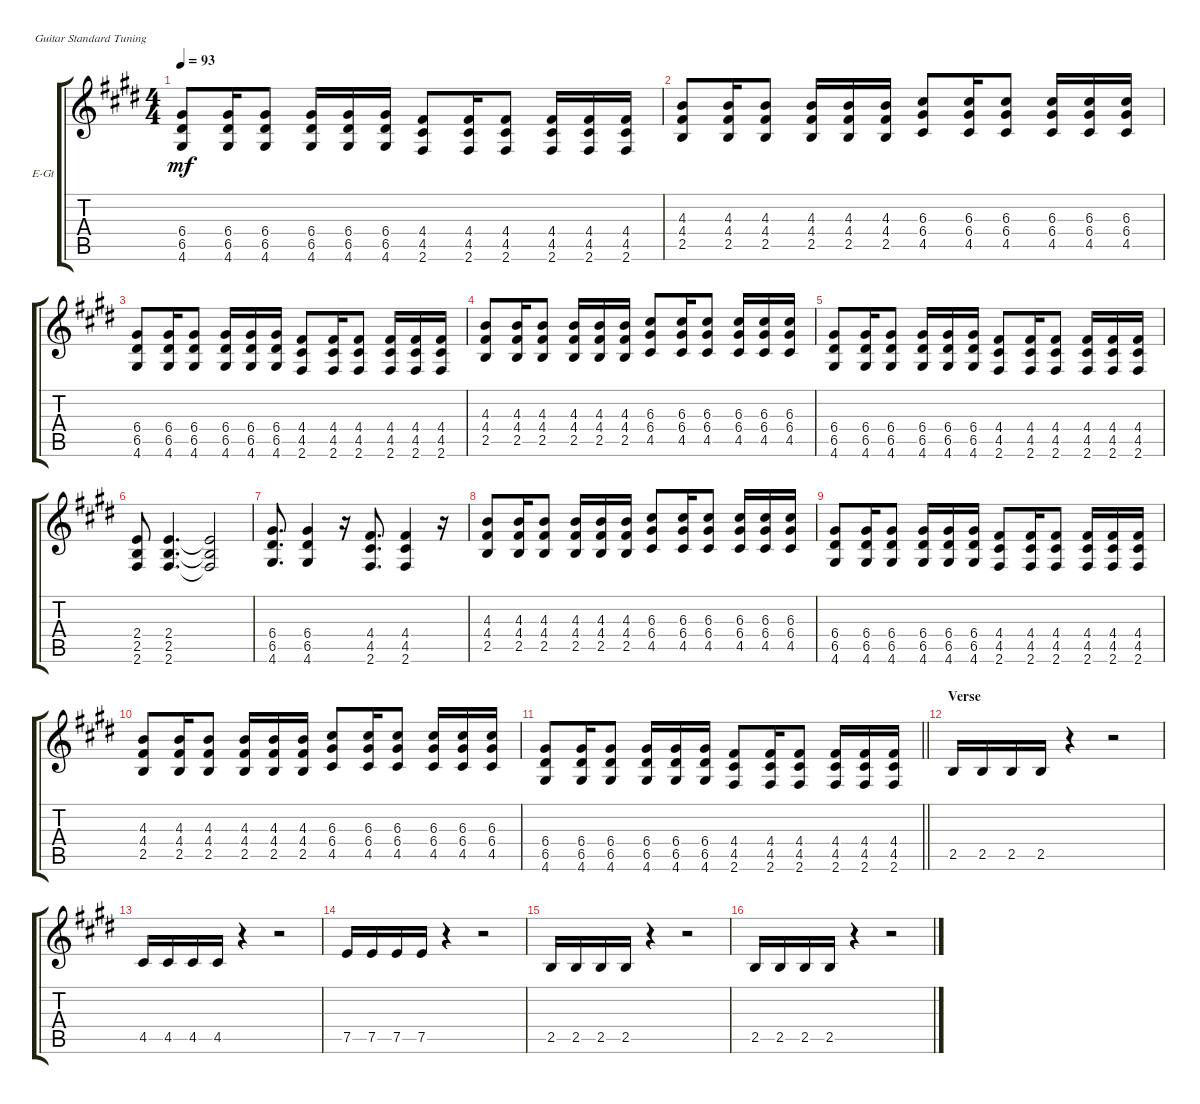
\defaultSystemsLayout 4
\bracketExtendMode groupsimilarinstruments
\firstSystemTrackNameOrientation horizontal
\otherSystemsTrackNameOrientation horizontal
\track ("Electric Guitar" "E-Gt") {instrument overdrivenguitar}
\staff {score tabs}
\tuning (E4 B3 G3 D3 A2 E2)
\ts (4 4)
\tempo 93
\clef g2
\ks e
(6.5 6.4 4.6).8{dy mf} (6.5 6.4 4.6).16 (6.5 6.4 4.6).8 (6.5 6.4 4.6).16 (6.5 6.4 4.6).16 (6.5 6.4 4.6).16 (2.6 4.5 4.4).8 (2.6 4.5 4.4).16 (2.6 4.5 4.4).8 (2.6 4.5 4.4).16 (2.6 4.5 4.4).16 (2.6 4.5 4.4).16 |
(2.5 4.4 4.3).8 (2.5 4.4 4.3).16 (2.5 4.4 4.3).8 (2.5 4.4 4.3).16 (2.5 4.4 4.3).16 (2.5 4.4 4.3).16 (6.3 6.4 4.5).8 (6.3 6.4 4.5).16 (6.3 6.4 4.5).8 (6.3 6.4 4.5).16 (6.3 6.4 4.5).16 (6.3 6.4 4.5).16 |
(6.5 6.4 4.6).8 (6.5 6.4 4.6).16 (6.5 6.4 4.6).8 (6.5 6.4 4.6).16 (6.5 6.4 4.6).16 (6.5 6.4 4.6).16 (2.6 4.5 4.4).8 (2.6 4.5 4.4).16 (2.6 4.5 4.4).8 (2.6 4.5 4.4).16 (2.6 4.5 4.4).16 (2.6 4.5 4.4).16 |
(2.5 4.4 4.3).8 (2.5 4.4 4.3).16 (2.5 4.4 4.3).8 (2.5 4.4 4.3).16 (2.5 4.4 4.3).16 (2.5 4.4 4.3).16 (6.3 6.4 4.5).8 (6.3 6.4 4.5).16 (6.3 6.4 4.5).8 (6.3 6.4 4.5).16 (6.3 6.4 4.5).16 (6.3 6.4 4.5).16 |
(6.5 6.4 4.6).8 (6.5 6.4 4.6).16 (6.5 6.4 4.6).8 (6.5 6.4 4.6).16 (6.5 6.4 4.6).16 (6.5 6.4 4.6).16 (2.6 4.5 4.4).8 (2.6 4.5 4.4).16 (2.6 4.5 4.4).8 (2.6 4.5 4.4).16 (2.6 4.5 4.4).16 (2.6 4.5 4.4).16 |
(2.5 2.4 2.6).8 (2.5 2.4 2.6).4{d} (2.5{t} 2.4{t} 2.6{t}).2 |
(4.6 6.5 6.4).8{d} (4.6 6.5 6.4).4 r.16 (2.6 4.5 4.4).8{d} (2.6 4.5 4.4).4 r.16 |
(2.5 4.4 4.3).8 (2.5 4.4 4.3).16 (2.5 4.4 4.3).8 (2.5 4.4 4.3).16 (2.5 4.4 4.3).16 (2.5 4.4 4.3).16 (6.3 6.4 4.5).8 (6.3 6.4 4.5).16 (6.3 6.4 4.5).8 (6.3 6.4 4.5).16 (6.3 6.4 4.5).16 (6.3 6.4 4.5).16 |
(6.5 6.4 4.6).8 (6.5 6.4 4.6).16 (6.5 6.4 4.6).8 (6.5 6.4 4.6).16 (6.5 6.4 4.6).16 (6.5 6.4 4.6).16 (2.6 4.5 4.4).8 (2.6 4.5 4.4).16 (2.6 4.5 4.4).8 (2.6 4.5 4.4).16 (2.6 4.5 4.4).16 (2.6 4.5 4.4).16 |
(2.5 4.4 4.3).8 (2.5 4.4 4.3).16 (2.5 4.4 4.3).8 (2.5 4.4 4.3).16 (2.5 4.4 4.3).16 (2.5 4.4 4.3).16 (6.3 6.4 4.5).8 (6.3 6.4 4.5).16 (6.3 6.4 4.5).8 (6.3 6.4 4.5).16 (6.3 6.4 4.5).16 (6.3 6.4 4.5).16 |
\barLineRight lightlight
(6.5 6.4 4.6).8 (6.5 6.4 4.6).16 (6.5 6.4 4.6).8 (6.5 6.4 4.6).16 (6.5 6.4 4.6).16 (6.5 6.4 4.6).16 (2.6 4.5 4.4).8 (2.6 4.5 4.4).16 (2.6 4.5 4.4).8 (2.6 4.5 4.4).16 (2.6 4.5 4.4).16 (2.6 4.5 4.4).16 |
\section ("" "Verse")
2.5.16 2.5.16 2.5.16 2.5.16 r.4 r.2 |
4.5.16 4.5.16 4.5.16 4.5.16 r.4 r.2 |
7.5.16 7.5.16 7.5.16 7.5.16 r.4 r.2 |
2.5.16 2.5.16 2.5.16 2.5.16 r.4 r.2 |
2.5.16 2.5.16 2.5.16 2.5.16 r.4 r.2
